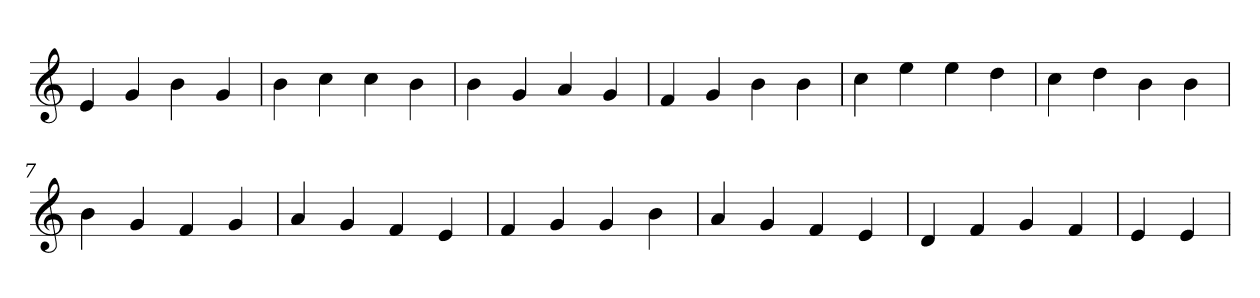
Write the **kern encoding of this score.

**kern
*part1
*staff1
*clefG2
=1
4e
4g
4b
4g
=2
4b
4cc
4cc
4b
=3
4b
4g
4a
4g
=4
4f
4g
4b
4b
=5
4cc
4ee
4ee
4dd
=6
4cc
4dd
4b
4b
=7
4b
4g
4f
4g
=8
4a
4g
4f
4e
=9
4f
4g
4g
4b
=10
4a
4g
4f
4e
=11
4d
4f
4g
4f
=12
4e
4e
=
*-
